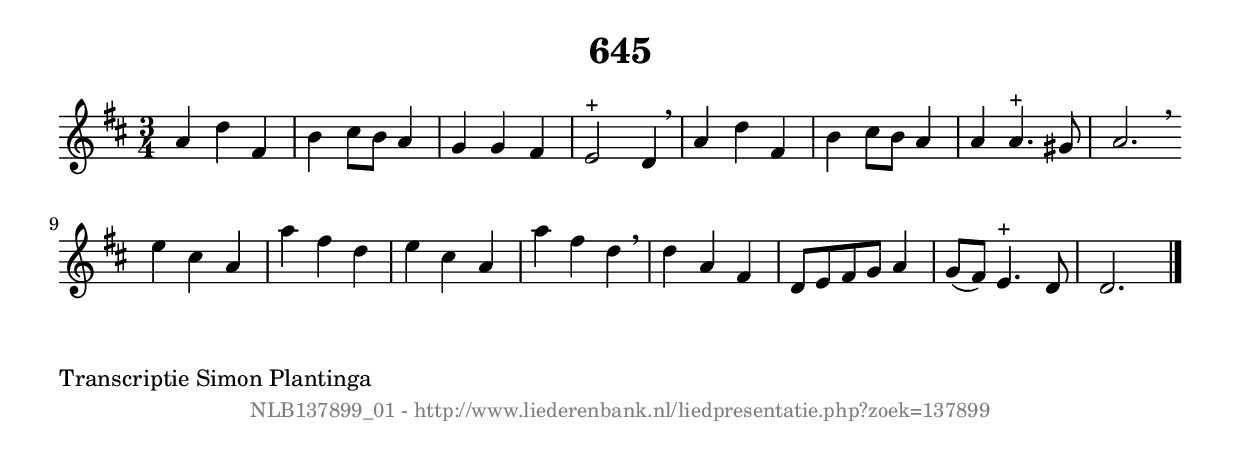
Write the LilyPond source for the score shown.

%
% produced by wce2krn 1.64 (7 June 2014)
%
\version"2.16"
#(append! paper-alist '(("long" . (cons (* 210 mm) (* 2000 mm)))))
#(set-default-paper-size "long")
sb = {\breathe}
mBreak = {\breathe }
bBreak = {\breathe }
x = {\once\override NoteHead #'style = #'cross }
gl=\glissando
itime={\override Staff.TimeSignature #'stencil = ##f }
ficta = {\once\set suggestAccidentals = ##t}
fine = {\once\override Score.RehearsalMark #'self-alignment-X = #1 \mark \markup {\italic{Fine}}}
dc = {\once\override Score.RehearsalMark #'self-alignment-X = #1 \mark \markup {\italic{D.C.}}}
dcf = {\once\override Score.RehearsalMark #'self-alignment-X = #1 \mark \markup {\italic{D.C. al Fine}}}
dcc = {\once\override Score.RehearsalMark #'self-alignment-X = #1 \mark \markup {\italic{D.C. al Coda}}}
ds = {\once\override Score.RehearsalMark #'self-alignment-X = #1 \mark \markup {\italic{D.S.}}}
dsf = {\once\override Score.RehearsalMark #'self-alignment-X = #1 \mark \markup {\italic{D.S. al Fine}}}
dsc = {\once\override Score.RehearsalMark #'self-alignment-X = #1 \mark \markup {\italic{D.S. al Coda}}}
pv = {\set Score.repeatCommands = #'((volta "1"))}
sv = {\set Score.repeatCommands = #'((volta "2"))}
tv = {\set Score.repeatCommands = #'((volta "3"))}
qv = {\set Score.repeatCommands = #'((volta "4"))}
xv = {\set Score.repeatCommands = #'((volta #f))}
\header{ tagline = ""
title = "645"
}
\score {{
\key d \major
\relative g'
{
\set melismaBusyProperties = #'()
\time 3/4
\tempo 4=120
\override Score.MetronomeMark #'transparent = ##t
\override Score.RehearsalMark #'break-visibility = #(vector #t #t #f)
a4 d4 fis,4 | b4 cis8 b8 a4 | g4 g4 fis4 | e2^"+" d4 \sb | a'4 d4 fis,4 | b4 cis8 b8 a4 | a4 a4.^"+" gis8 | a2. \bar ":|:" \bBreak
e'4 cis4 a4 | a'4 fis4 d4 | e4 cis4 a4 | a'4 fis4 d4 \sb | d4 a4 fis4 | d8 e8 fis8 g8 a4 | g8( fis8) e4.^"+" d8 | d2. \bar "|."
 }}
 \midi { }
 \layout {
            indent = 0.0\cm
}
}
\markup { \wordwrap-string #" 
Transcriptie Simon Plantinga
"}
\markup { \vspace #0 } \markup { \with-color #grey \fill-line { \center-column { \smaller "NLB137899_01 - http://www.liederenbank.nl/liedpresentatie.php?zoek=137899" } } }
